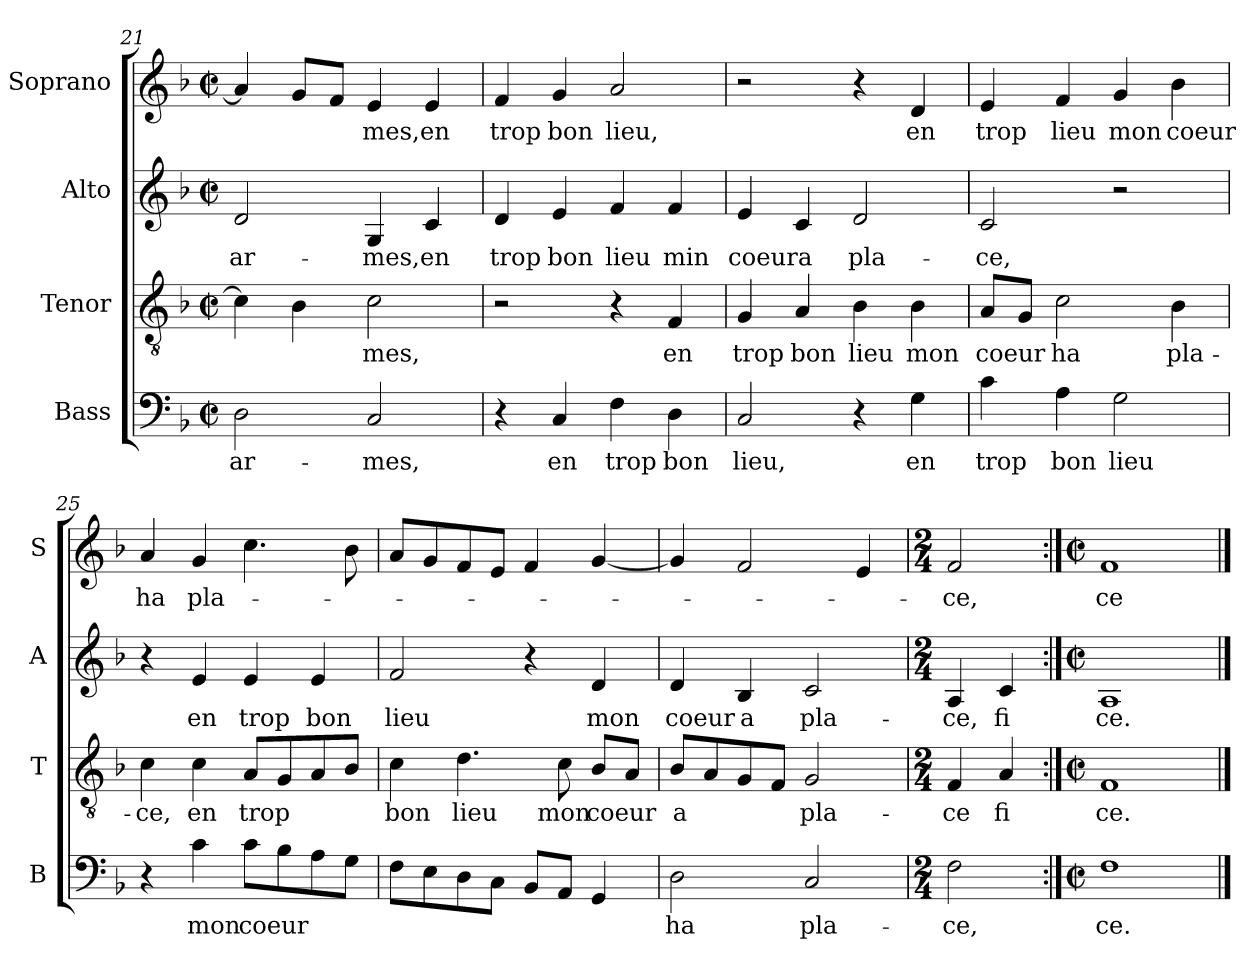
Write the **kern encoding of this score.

**kern	**text	**kern	**text	**kern	**text	**kern	**text
*part4	*part4	*part3	*part3	*part2	*part2	*part1	*part1
*staff4	*staff4	*staff3	*staff3	*staff2	*staff2	*staff1	*staff1
*I"Bass	*	*I"Tenor	*	*I"Alto	*	*I"Soprano	*
*I'B	*	*I'T	*	*I'A	*	*I'S	*
*clefF4	*	*clefGv2	*	*clefG2	*	*clefG2	*
*k[b-]	*	*k[b-]	*	*k[b-]	*	*k[b-]	*
*F:	*	*F:	*	*F:	*	*F:	*
*M2/2	*	*M2/2	*	*M2/2	*	*M2/2	*
*met(c|)	*	*met(c|)	*	*met(c|)	*	*met(c|)	*
=21	=21	=21	=21	=21	=21	=21	=21
!	!LO:LY:b	!	!	!	!LO:LY:b	!	!
2D\	ar-	4c\]	.	2d/	ar-	4a/]	.
.	.	4B-\	.	.	.	8g/L	.
.	.	.	.	.	.	8f/J	.
!	!LO:LY:b	!	!LO:LY:b	!	!LO:LY:b	!	!LO:LY:b
2C/	-mes,	2c\	-mes,	4G/	-mes,	4e/	-mes,
!	!	!	!	!	!LO:LY:b	!	!LO:LY:b
.	.	.	.	4c/	en	4e/	en
=22	=22	=22	=22	=22	=22	=22	=22
!	!	!	!	!	!LO:LY:b	!	!LO:LY:b
4r	.	2r	.	4d/	trop	4f/	trop
!	!LO:LY:b	!	!	!	!LO:LY:b	!	!LO:LY:b
4C/	en	.	.	4e/	bon	4g/	bon
!	!LO:LY:b	!	!	!	!LO:LY:b	!	!LO:LY:b
4F\	trop	4r	.	4f/	lieu	2a/	lieu,
!	!LO:LY:b	!	!LO:LY:b	!	!LO:LY:b	!	!
4D\	bon	4F/	en	4f/	min	.	.
=23	=23	=23	=23	=23	=23	=23	=23
!	!LO:LY:b	!	!LO:LY:b	!	!LO:LY:b	!	!
2C/	lieu,	4G/	trop	4e/	coeur	2r	.
!	!	!	!LO:LY:b	!	!LO:LY:b	!	!
.	.	4A/	bon	4c/	a	.	.
!	!	!	!LO:LY:b	!	!LO:LY:b	!	!
4r	.	4B-\	lieu	2d/	pla-	4r	.
!	!LO:LY:b	!	!LO:LY:b	!	!	!	!LO:LY:b
4G\	en	4B-\	mon	.	.	4d/	en
=24	=24	=24	=24	=24	=24	=24	=24
!	!LO:LY:b	!	!LO:LY:b	!	!LO:LY:b	!	!LO:LY:b
4c\	trop	8A/L	coeur	2c/	-ce,	4e/	trop
.	.	8G/J	.	.	.	.	.
!	!LO:LY:b	!	!LO:LY:b	!	!	!	!LO:LY:b
4A\	bon	2c\	ha	.	.	4f/	lieu
!	!LO:LY:b	!	!	!	!	!	!LO:LY:b
2G\	lieu	.	.	2r	.	4g/	mon
!	!	!	!LO:LY:b	!	!	!	!LO:LY:b
.	.	4B-\	pla-	.	.	4b-\	coeur
!!LO:PB:g=z
=25	=25	=25	=25	=25	=25	=25	=25
!	!	!	!LO:LY:b	!	!	!	!LO:LY:b
4r	.	4c\	-ce,	4r	.	4a/	ha
!	!LO:LY:b	!	!LO:LY:b	!	!LO:LY:b	!	!LO:LY:b
4c\	mon	4c\	en	4e/	en	4g/	pla-
!	!LO:LY:b	!	!LO:LY:b	!	!LO:LY:b	!	!
8c\L	coeur	8A/L	trop	4e/	trop	4.cc\	.
8B-\	.	8G/	.	.	.	.	.
!	!	!	!	!	!LO:LY:b	!	!
8A\	.	8A/	.	4e/	bon	.	.
8G\J	.	8B-/J	.	.	.	8b-\	.
=26	=26	=26	=26	=26	=26	=26	=26
!	!	!	!LO:LY:b	!	!LO:LY:b	!	!
8F\L	.	4c\	bon	2f/	lieu	8a/L	.
8E\	.	.	.	.	.	8g/	.
!	!	!	!LO:LY:b	!	!	!	!
8D\	.	4.d\	lieu	.	.	8f/	.
8C\J	.	.	.	.	.	8e/J	.
8BB-/L	.	.	.	4r	.	4f/	.
!	!	!	!LO:LY:b	!	!	!	!
8AA/J	.	8c\	mon	.	.	.	.
!	!	!	!LO:LY:b	!	!LO:LY:b	!	!
4GG/	.	8B-/L	coeur	4d/	mon	[4g/	.
.	.	8A/J	.	.	.	.	.
=27	=27	=27	=27	=27	=27	=27	=27
!	!LO:LY:b	!	!LO:LY:b	!	!LO:LY:b	!	!
2D\	ha	8B-/L	a	4d/	coeur	4g/]	.
.	.	8A/	.	.	.	.	.
!	!	!	!	!	!LO:LY:b	!	!
.	.	8G/	.	4B-/	a	2f/	.
.	.	8F/J	.	.	.	.	.
!	!LO:LY:b	!	!LO:LY:b	!	!LO:LY:b	!	!
2C/	pla-	2G/	pla-	2c/	pla-	.	.
.	.	.	.	.	.	4e/	.
=28	=28	=28	=28	=28	=28	=28	=28
*M2/4	*	*M2/4	*	*M2/4	*	*M2/4	*
!	!LO:LY:b	!	!LO:LY:b	!	!LO:LY:b	!	!LO:LY:b
2F\	-ce,	4F/	-ce	4A/	-ce,	2f/	-ce,
!	!	!	!LO:LY:b	!	!LO:LY:b	!	!
.	.	4A/	fi	4c/	fi	.	.
=29:|!	=29:|!	=29:|!	=29:|!	=29:|!	=29:|!	=29:|!	=29:|!
*M2/2	*	*M2/2	*	*M2/2	*	*M2/2	*
*met(c|)	*	*met(c|)	*	*met(c|)	*	*met(c|)	*
!	!LO:LY:b	!	!LO:LY:b	!	!LO:LY:b	!	!LO:LY:b
1F	ce.	1F	ce.	1A	ce.	1f	ce
==	==	==	==	==	==	==	==
*-	*-	*-	*-	*-	*-	*-	*-
